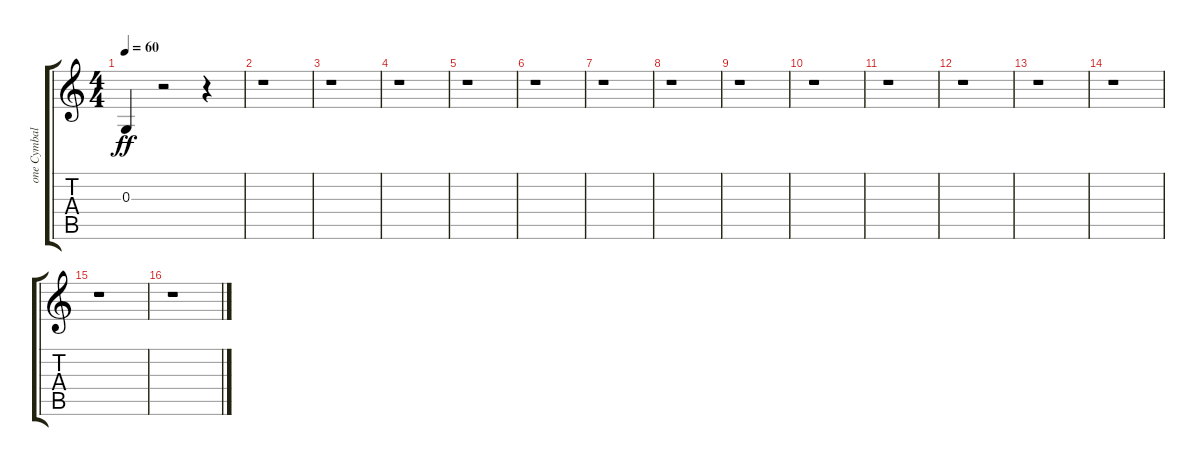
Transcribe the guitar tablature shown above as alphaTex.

\track ("one Cymbal" "one Cymbal") {instrument reversecymbal}
\staff {score tabs}
\tuning (E4 B3 G3 D3 A2 E2) {hide}
\ts (4 4)
\tempo 60
\clef g2
\ks c
0.3.4{dy ff instrument reversecymbal} r.2 r.4 |
r.1 |
r.1 |
r.1 |
r.1 |
r.1 |
r.1 |
r.1 |
r.1 |
r.1 |
r.1 |
r.1 |
r.1 |
r.1 |
r.1 |
r.1
